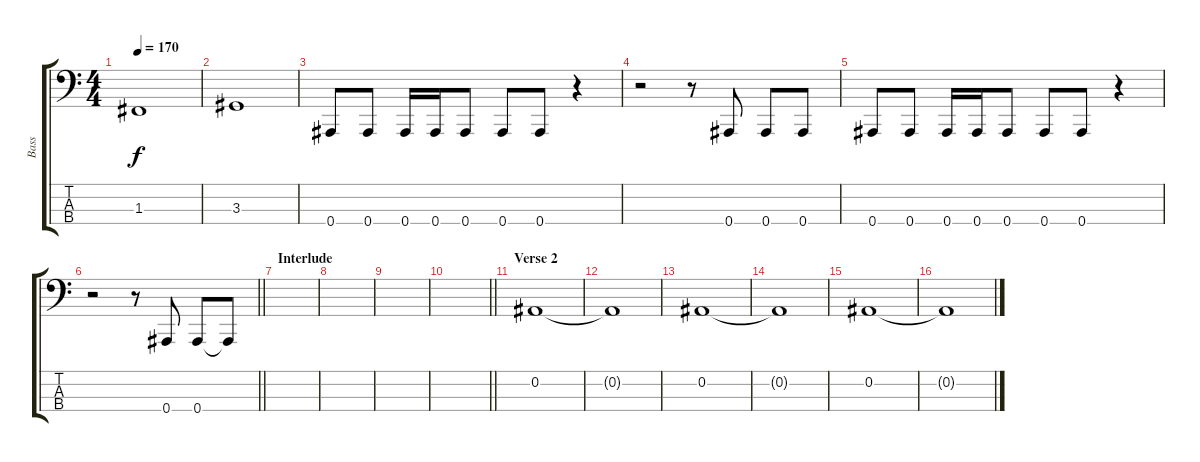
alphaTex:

\track ("Bass" "Bass") {instrument electricbassfinger}
\staff {score tabs}
\tuning (Eb2 Bb1 F1 Bb0) {hide}
\ts (4 4)
\tempo 170
\clef f4
\ks c
1.3.1{dy f} |
3.3.1 |
0.4.8 0.4.8 0.4.16 0.4.16 0.4.8 0.4.8 0.4.8 r.4 |
r.2 r.8 0.4.8 0.4.8 0.4.8 |
0.4.8 0.4.8 0.4.16 0.4.16 0.4.8 0.4.8 0.4.8 r.4 |
\barLineRight lightlight
r.2 r.8 0.4.8 0.4.8 0.4{t}.8 |
\section ("" "Interlude")
|
|
|
\barLineRight lightlight
|
\section ("" "Verse 2")
0.2.1 |
0.2{t}.1 |
0.2.1 |
0.2{t}.1 |
0.2.1 |
0.2{t}.1
